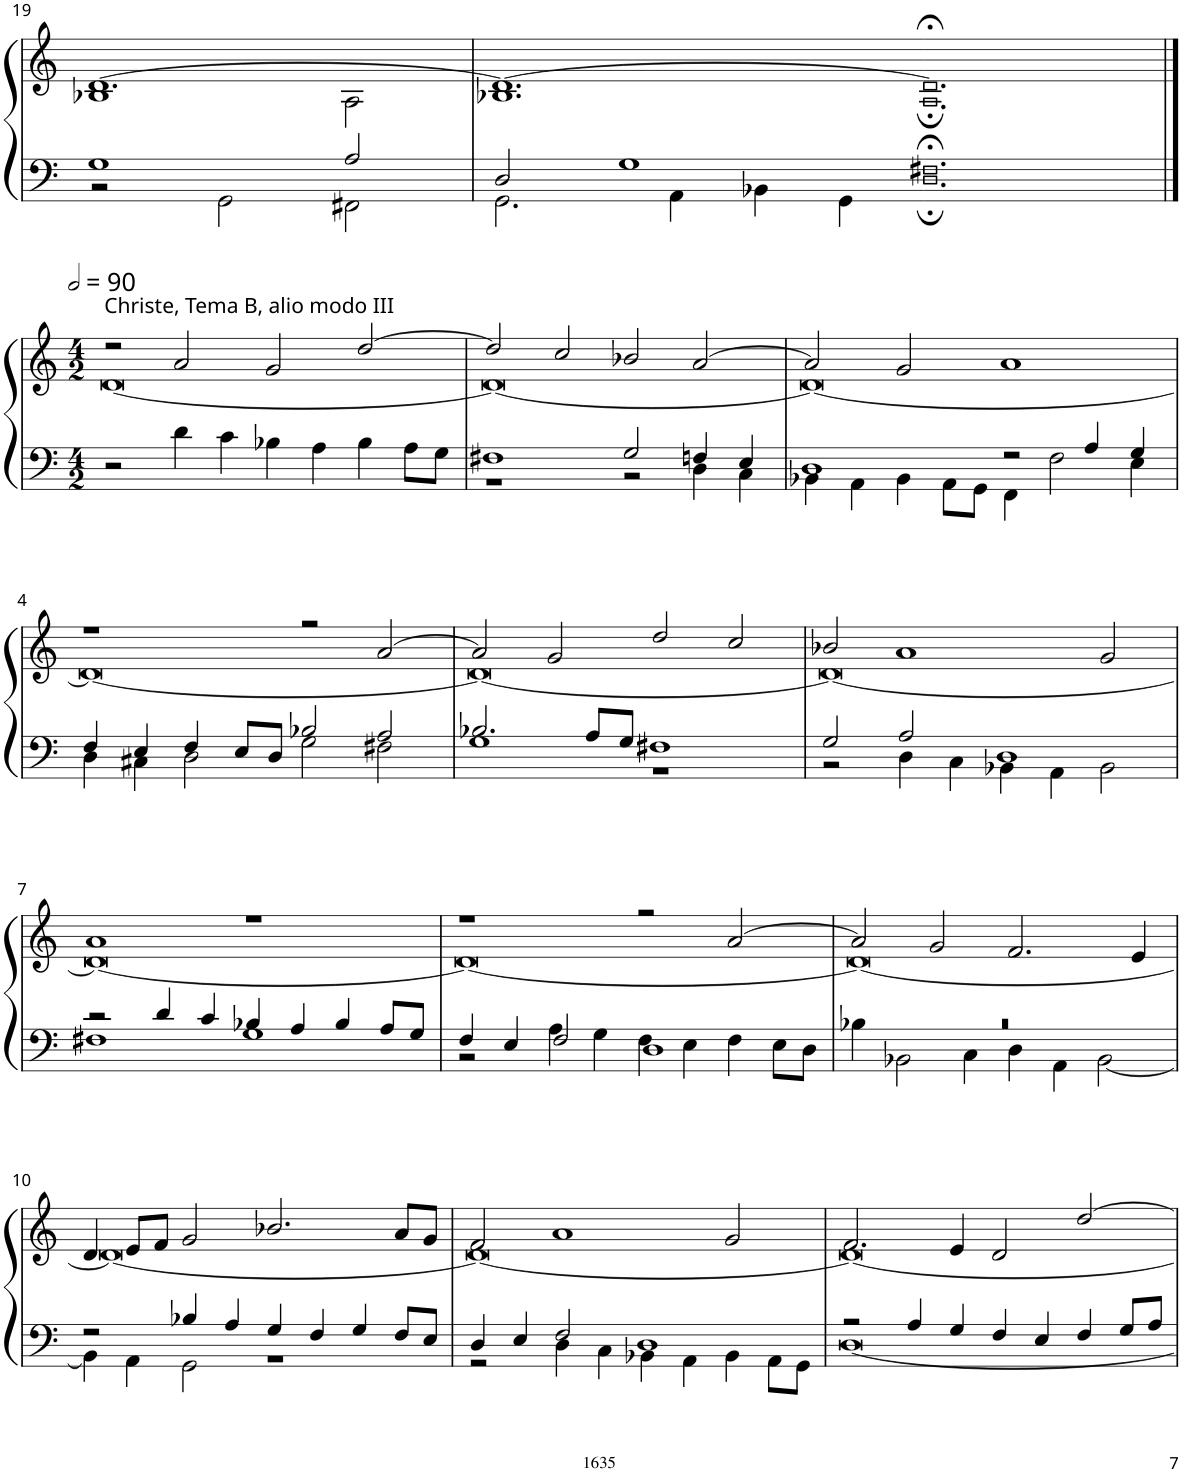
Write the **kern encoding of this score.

**kern	**kern
*part1	*part1
*staff2	*staff1
*I"Organ	*
!!LO:PB:g=z
*clefF4	*clefG2
*k[]	*k[]
*M3/2	*M3/2
=19	=19
*^	*^
1G	2r	[1.d	1B-X
.	2GG\	.	.
2A/	2FF#X\	.	2A\
=20	=20	=20	=20
2D/	2.GG\	1.d_	1.B-X
1G	.	.	.
.	4AA\	.	.
.	4BB-X\	.	.
.	4GG\	.	.
=21-	=21-	=21-	=21-
1.F#X;<	1.D;	1.d;<]	1.A;
*v	*v	*	*
!!LO:LB:g=z	!!
==1	==1	==1
*M4/2	*M4/2	*
*	*MM180	*
*^	*	*
!	!	!LO:TX:a:t=Christe, Tema B, alio modo III	!
*v	*v	*	*
2r	2r	[0d
4d\	2a/	.
4c\	.	.
4B-X\	2g/	.
4A\	.	.
4B-\	[2dd/	.
8A\L	.	.
8G\J	.	.
=2	=2	=2
*^	*	*
1F#X	1r	2dd/]	0d_
.	.	2cc/	.
2G/	2r	2b-X/	.
4Fn/	4D\	[2a/	.
4E/	4C\	.	.
=3	=3	=3	=3
1D	4BB-X\	2a/]	0d_
.	4AA\	.	.
.	4BB-\	2g/	.
.	8AA\L	.	.
.	8GG\J	.	.
2r	4FF\	1a	.
.	2F\	.	.
4A/	.	.	.
4G/	4E\	.	.
!!LO:LB:g=z	!!
=4	=4	=4	=4
4F/	4D\	1r	0d_
4E/	4C#X\	.	.
4F/	2D\	.	.
8E/L	.	.	.
8D/J	.	.	.
2B-X/	2G\	2r	.
2A/	2F#X\	[2a/	.
=5	=5	=5	=5
2.B-X/	1G	2a/]	0d_
.	.	2g/	.
8A/L	.	.	.
8G/J	.	.	.
1F#X	1r	2dd/	.
.	.	2cc/	.
=6	=6	=6	=6
2G/	2r	2b-X/	0d_
2A/	4D\	1a	.
.	4C\	.	.
1D	4BB-X\	.	.
.	4AA\	.	.
.	2BB-\	2g/	.
!!LO:LB:g=z	!!
=7	=7	=7	=7
2r	1F#X	1a	0d_
4d/	.	.	.
4c/	.	.	.
4B-X/	1G	1r	.
4A/	.	.	.
4B-/	.	.	.
8A/L	.	.	.
8G/J	.	.	.
=8	=8	=8	=8
4F/	2r	1r	0d_
4E/	.	.	.
2F/	4A\	.	.
.	4G\	.	.
1D	4F\	2r	.
.	4E\	.	.
.	4F\	[2a/	.
.	8E\L	.	.
.	8D\J	.	.
=9	=9	=9	=9
0r	4B-X\	2a/]	0d_
.	2BB-X\	.	.
.	.	2g/	.
.	4C\	.	.
.	4D\	2.f/	.
.	4AA\	.	.
.	[2BB-\	.	.
.	.	4e/	.
!!LO:LB:g=z	!!
=10	=10	=10	=10
2r	4BB-\]	4d/	0d_
.	4AA\	8e/L	.
.	.	8f/J	.
4B-X/	2GG\	2g/	.
4A/	.	.	.
4G/	1r	2.b-X/	.
4F/	.	.	.
4G/	.	.	.
8F/L	.	8a/L	.
8E/J	.	8g/J	.
=11	=11	=11	=11
4D/	2r	2f/	0d_
4E/	.	.	.
2F/	4D\	1a	.
.	4C\	.	.
1D	4BB-X\	.	.
.	4AA\	.	.
.	4BB-\	2g/	.
.	8AA\L	.	.
.	8GG\J	.	.
=12	=12	=12	=12
2r	[0D	2.f/	0d_
4A/	.	.	.
4G/	.	4e/	.
4F/	.	2d/	.
4E/	.	.	.
4F/	.	[2dd/	.
8G/L	.	.	.
8A/J	.	.	.
*v	*v	*	*
*	*v	*v
=	=
*-	*-
